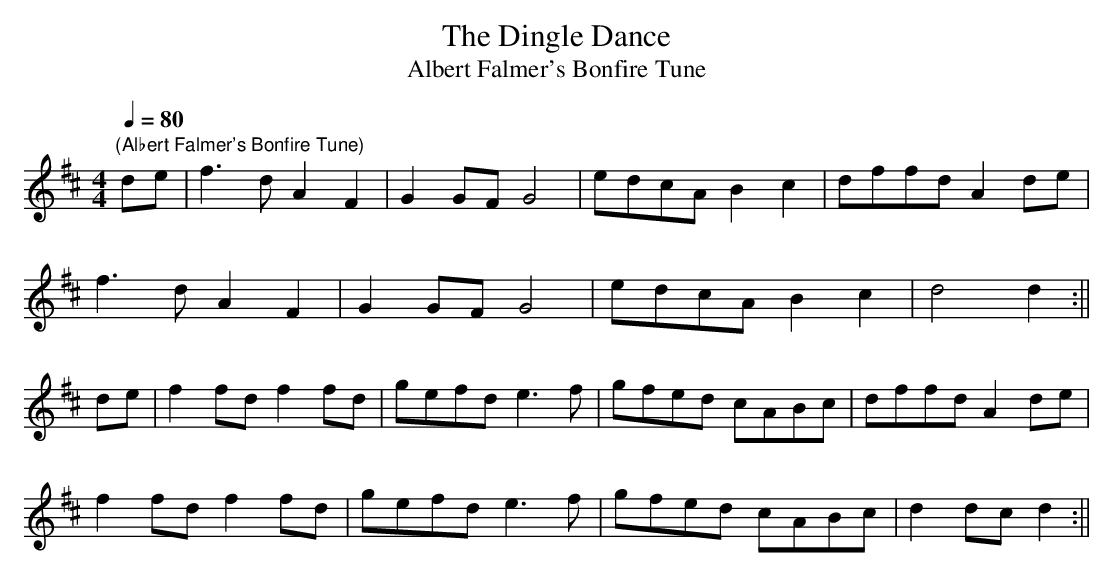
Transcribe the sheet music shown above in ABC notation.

X:1
T:The Dingle Dance
T:Albert Falmer's Bonfire Tune
M:4/4
L:1/4
Q:80
K:D
"(Albert Falmer's Bonfire Tune)"
d/e/|f>d AF|GG/F/G2|e/d/c/A/Bc|d/f/f/d/Ad/e/|
f>d AF|GG/F/G2|e/d/c/A/Bc|d2d:||
d/e/|ff/d/ff/d/|g/e/f/d/e>f|g/f/e/d/ c/A/B/c/|d/f/f/d/Ad/e/|
ff/d/ff/d/|g/e/f/d/e>f|g/f/e/d/ c/A/B/c/|dd/c/d:||
